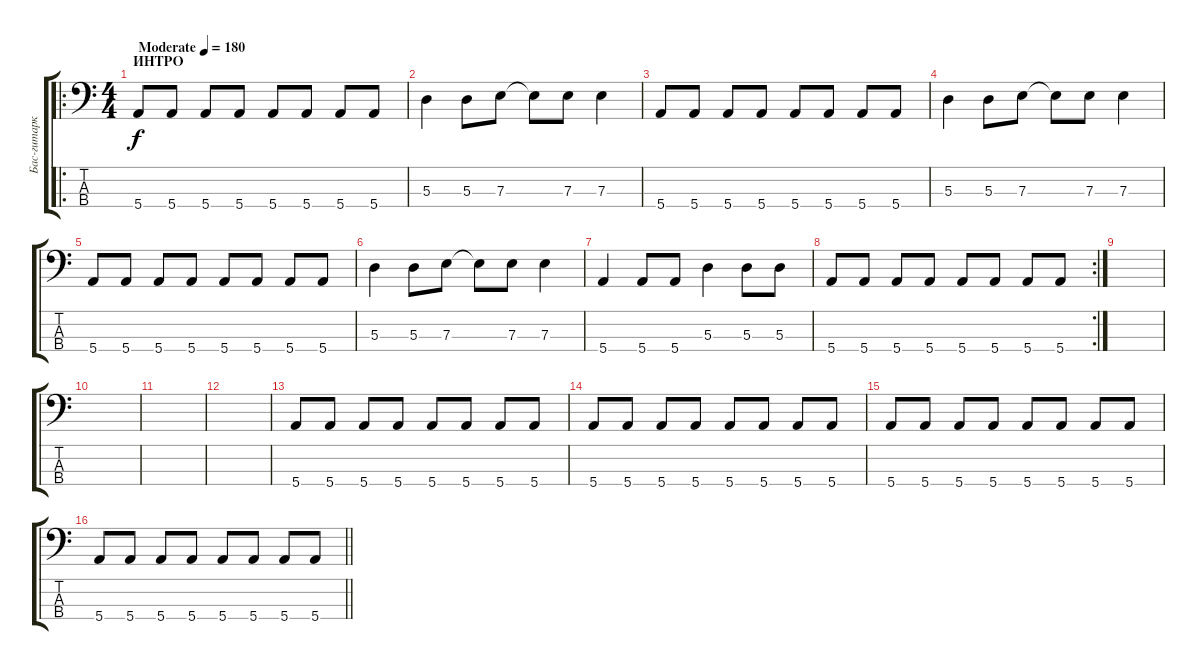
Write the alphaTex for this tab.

\track ("Бас-гитарка - Ди Ди Рамон" "Бас-гитарк") {instrument electricbasspick}
\staff {score tabs}
\tuning (G2 D2 A1 E1) {hide}
\ro
\ts (4 4)
\section ("" "ИНТРО")
\tempo (180 "Moderate")
\clef f4
\ks c
5.4.8{dy f instrument electricbasspick} 5.4.8 5.4.8 5.4.8 5.4.8 5.4.8 5.4.8 5.4.8 |
5.3.4 5.3.8 7.3.8 7.3{t}.8 7.3.8 7.3.4 |
5.4.8 5.4.8 5.4.8 5.4.8 5.4.8 5.4.8 5.4.8 5.4.8 |
5.3.4 5.3.8 7.3.8 7.3{t}.8 7.3.8 7.3.4 |
5.4.8 5.4.8 5.4.8 5.4.8 5.4.8 5.4.8 5.4.8 5.4.8 |
5.3.4 5.3.8 7.3.8 7.3{t}.8 7.3.8 7.3.4 |
5.4.4 5.4.8 5.4.8 5.3.4 5.3.8 5.3.8 |
\rc 2
5.4.8 5.4.8 5.4.8 5.4.8 5.4.8 5.4.8 5.4.8 5.4.8 |
|
|
|
|
5.4.8 5.4.8 5.4.8 5.4.8 5.4.8 5.4.8 5.4.8 5.4.8 |
5.4.8 5.4.8 5.4.8 5.4.8 5.4.8 5.4.8 5.4.8 5.4.8 |
5.4.8 5.4.8 5.4.8 5.4.8 5.4.8 5.4.8 5.4.8 5.4.8 |
\barLineRight lightlight
5.4.8 5.4.8 5.4.8 5.4.8 5.4.8 5.4.8 5.4.8 5.4.8
